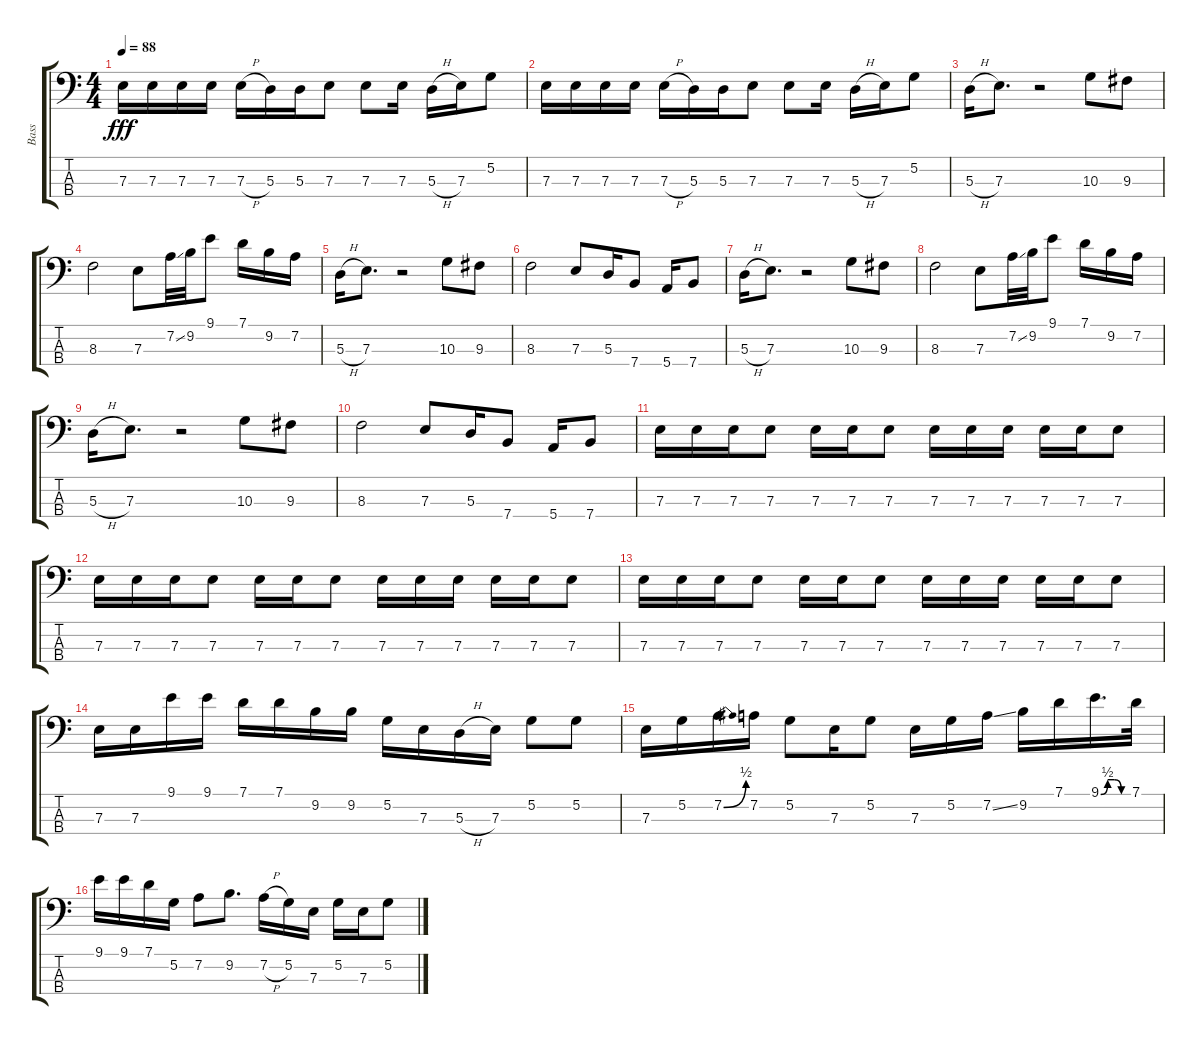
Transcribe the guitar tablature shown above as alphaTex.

\track ("Bass" "Bass") {instrument electricbassfinger}
\staff {score tabs}
\tuning (G2 D2 A1 E1) {hide}
\ts (4 4)
\tempo 88
\clef f4
\ks c
7.3.16{dy fff} 7.3.16 7.3.16 7.3.16 7.3{h}.16 5.3.16 5.3.16 7.3.8 7.3.8 7.3.16 5.3{h}.16 7.3.16 5.2.8 |
7.3.16 7.3.16 7.3.16 7.3.16 7.3{h}.16 5.3.16 5.3.16 7.3.8 7.3.8 7.3.16 5.3{h}.16 7.3.16 5.2.8 |
5.3{h}.16 7.3.8{d} r.2 10.3.8 9.3.8 |
8.3.2 7.3.8 7.2{ss}.32 9.2.32 9.1.8 7.1.16 9.2.16 7.2.16 |
5.3{h}.16 7.3.8{d} r.2 10.3.8 9.3.8 |
8.3.2 7.3.8 5.3.16 7.4.8 5.4.16 7.4.8 |
5.3{h}.16 7.3.8{d} r.2 10.3.8 9.3.8 |
8.3.2 7.3.8 7.2{ss}.32 9.2.32 9.1.8 7.1.16 9.2.16 7.2.16 |
5.3{h}.16 7.3.8{d} r.2 10.3.8 9.3.8 |
8.3.2 7.3.8 5.3.16 7.4.8 5.4.16 7.4.8 |
7.3.16 7.3.16 7.3.16 7.3.8 7.3.16 7.3.16 7.3.8 7.3.16 7.3.16 7.3.16 7.3.16 7.3.16 7.3.8 |
7.3.16 7.3.16 7.3.16 7.3.8 7.3.16 7.3.16 7.3.8 7.3.16 7.3.16 7.3.16 7.3.16 7.3.16 7.3.8 |
7.3.16 7.3.16 7.3.16 7.3.8 7.3.16 7.3.16 7.3.8 7.3.16 7.3.16 7.3.16 7.3.16 7.3.16 7.3.8 |
7.3.16 7.3.16 9.1.16 9.1.16 7.1.16 7.1.16 9.2.16 9.2.16 5.2.16 7.3.16 5.3{h}.16 7.3.16 5.2.8 5.2.8 |
7.3.16 5.2.16 7.2{be (bend 0 0 60 2)}.16 7.2.16 5.2.8 7.3.16 5.2.8 7.3.16 5.2.16 7.2{ss}.16 9.2.16 7.1.16 9.1{be (custom 0 0 15 2 30 2 45 0 60 0)}.16{d} 7.1.32 |
9.1.16 9.1.16 7.1.16 5.2.16 7.2.8 9.2.8{d} 7.2{h}.16 5.2.16 7.3.16 5.2.16 7.3.16 5.2.8
